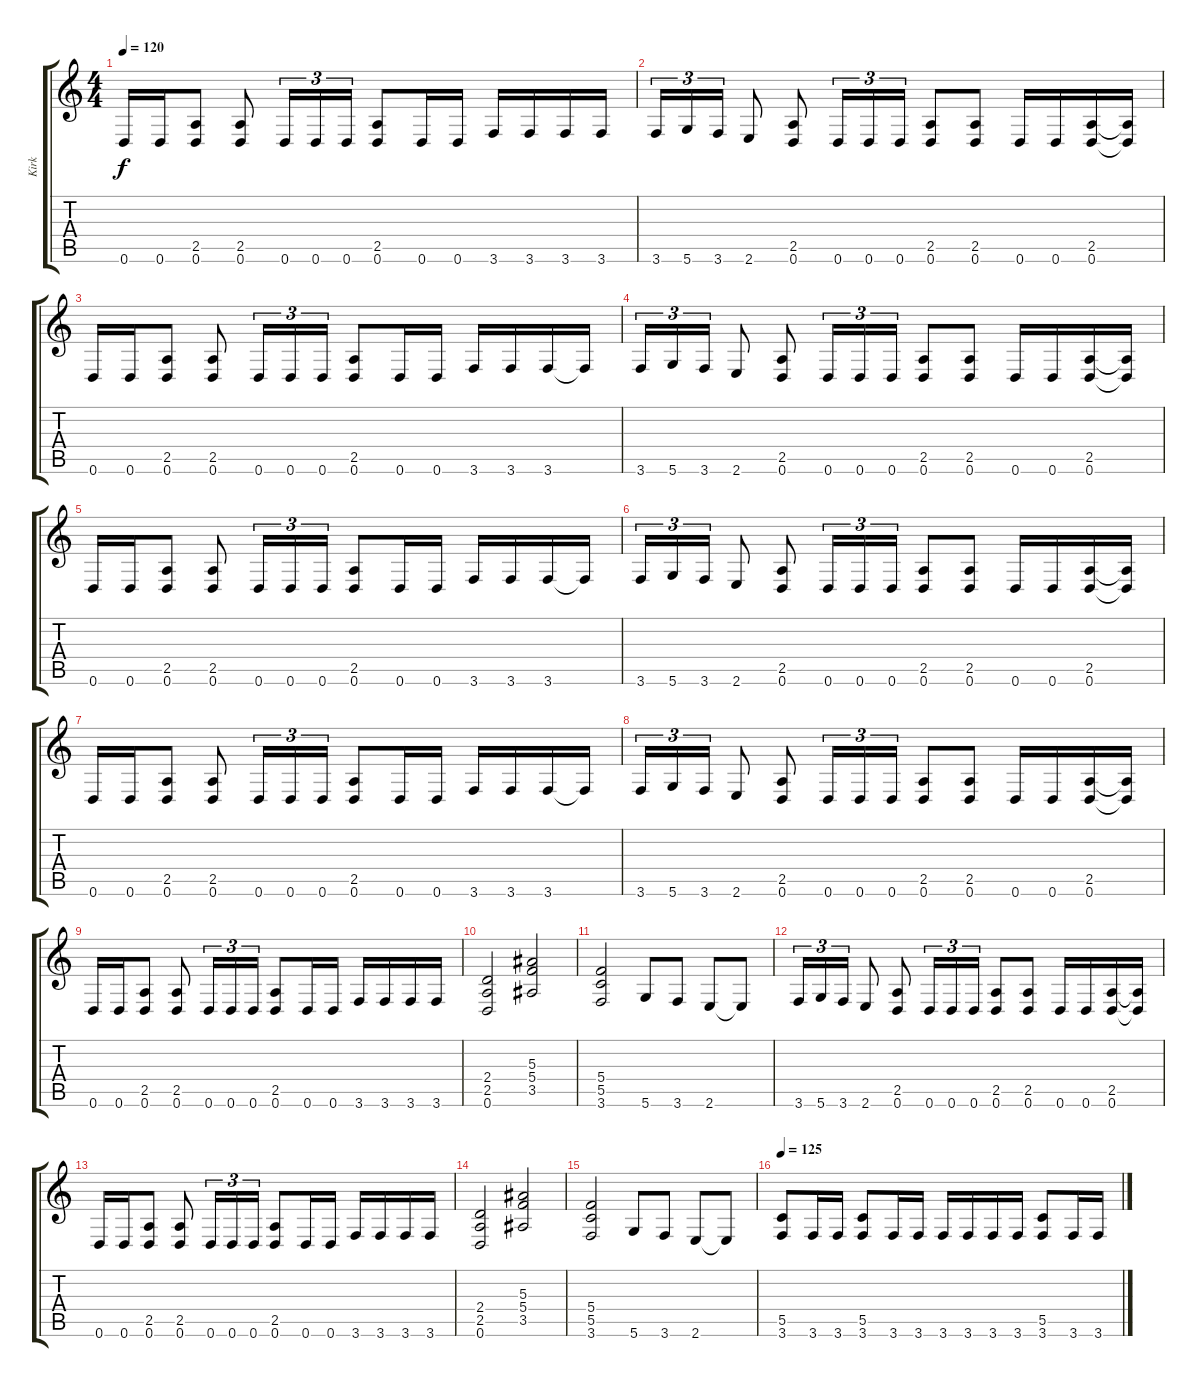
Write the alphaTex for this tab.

\track ("Kirk" "Kirk") {instrument distortionguitar}
\staff {score tabs}
\tuning (D4 A3 F3 C3 G2 D2) {hide}
\ts (4 4)
\tempo 120
\clef g2
\ks c
0.6.16{dy f} 0.6.16 (2.5 0.6).8 (2.5 0.6).8 0.6.16{tu (3 2)} 0.6.16{tu (3 2)} 0.6.16{tu (3 2)} (2.5 0.6).8 0.6.16 0.6.16 3.6.16 3.6.16 3.6.16 3.6.16 |
3.6.16{tu (3 2)} 5.6.16{tu (3 2)} 3.6.16{tu (3 2)} 2.6.8 (2.5 0.6).8 0.6.16{tu (3 2)} 0.6.16{tu (3 2)} 0.6.16{tu (3 2)} (2.5 0.6).8 (2.5 0.6).8 0.6.16 0.6.16 (2.5 0.6).16 (2.5{t} 0.6{t}).16 |
0.6.16 0.6.16 (2.5 0.6).8 (2.5 0.6).8 0.6.16{tu (3 2)} 0.6.16{tu (3 2)} 0.6.16{tu (3 2)} (2.5 0.6).8 0.6.16 0.6.16 3.6.16 3.6.16 3.6.16 3.6{t}.16 |
3.6.16{tu (3 2)} 5.6.16{tu (3 2)} 3.6.16{tu (3 2)} 2.6.8 (2.5 0.6).8 0.6.16{tu (3 2)} 0.6.16{tu (3 2)} 0.6.16{tu (3 2)} (2.5 0.6).8 (2.5 0.6).8 0.6.16 0.6.16 (2.5 0.6).16 (2.5{t} 0.6{t}).16 |
0.6.16 0.6.16 (2.5 0.6).8 (2.5 0.6).8 0.6.16{tu (3 2)} 0.6.16{tu (3 2)} 0.6.16{tu (3 2)} (2.5 0.6).8 0.6.16 0.6.16 3.6.16 3.6.16 3.6.16 3.6{t}.16 |
3.6.16{tu (3 2)} 5.6.16{tu (3 2)} 3.6.16{tu (3 2)} 2.6.8 (2.5 0.6).8 0.6.16{tu (3 2)} 0.6.16{tu (3 2)} 0.6.16{tu (3 2)} (2.5 0.6).8 (2.5 0.6).8 0.6.16 0.6.16 (2.5 0.6).16 (2.5{t} 0.6{t}).16 |
0.6.16 0.6.16 (2.5 0.6).8 (2.5 0.6).8 0.6.16{tu (3 2)} 0.6.16{tu (3 2)} 0.6.16{tu (3 2)} (2.5 0.6).8 0.6.16 0.6.16 3.6.16 3.6.16 3.6.16 3.6{t}.16 |
3.6.16{tu (3 2)} 5.6.16{tu (3 2)} 3.6.16{tu (3 2)} 2.6.8 (2.5 0.6).8 0.6.16{tu (3 2)} 0.6.16{tu (3 2)} 0.6.16{tu (3 2)} (2.5 0.6).8 (2.5 0.6).8 0.6.16 0.6.16 (2.5 0.6).16 (2.5{t} 0.6{t}).16 |
0.6.16 0.6.16 (2.5 0.6).8 (2.5 0.6).8 0.6.16{tu (3 2)} 0.6.16{tu (3 2)} 0.6.16{tu (3 2)} (2.5 0.6).8 0.6.16 0.6.16 3.6.16 3.6.16 3.6.16 3.6.16 |
(2.4 2.5 0.6).2 (5.3 5.4 3.5).2 |
(5.4 5.5 3.6).2 5.6.8 3.6.8 2.6.8 2.6{t}.8 |
3.6.16{tu (3 2)} 5.6.16{tu (3 2)} 3.6.16{tu (3 2)} 2.6.8 (2.5 0.6).8 0.6.16{tu (3 2)} 0.6.16{tu (3 2)} 0.6.16{tu (3 2)} (2.5 0.6).8 (2.5 0.6).8 0.6.16 0.6.16 (2.5 0.6).16 (2.5{t} 0.6{t}).16 |
0.6.16 0.6.16 (2.5 0.6).8 (2.5 0.6).8 0.6.16{tu (3 2)} 0.6.16{tu (3 2)} 0.6.16{tu (3 2)} (2.5 0.6).8 0.6.16 0.6.16 3.6.16 3.6.16 3.6.16 3.6.16 |
(2.4 2.5 0.6).2 (5.3 5.4 3.5).2 |
(5.4 5.5 3.6).2 5.6.8 3.6.8 2.6.8 2.6{t}.8 |
\tempo 125
(5.5 3.6).8 3.6.16 3.6.16 (5.5 3.6).8 3.6.16 3.6.16 3.6.16 3.6.16 3.6.16 3.6.16 (5.5 3.6).8 3.6.16 3.6.16
